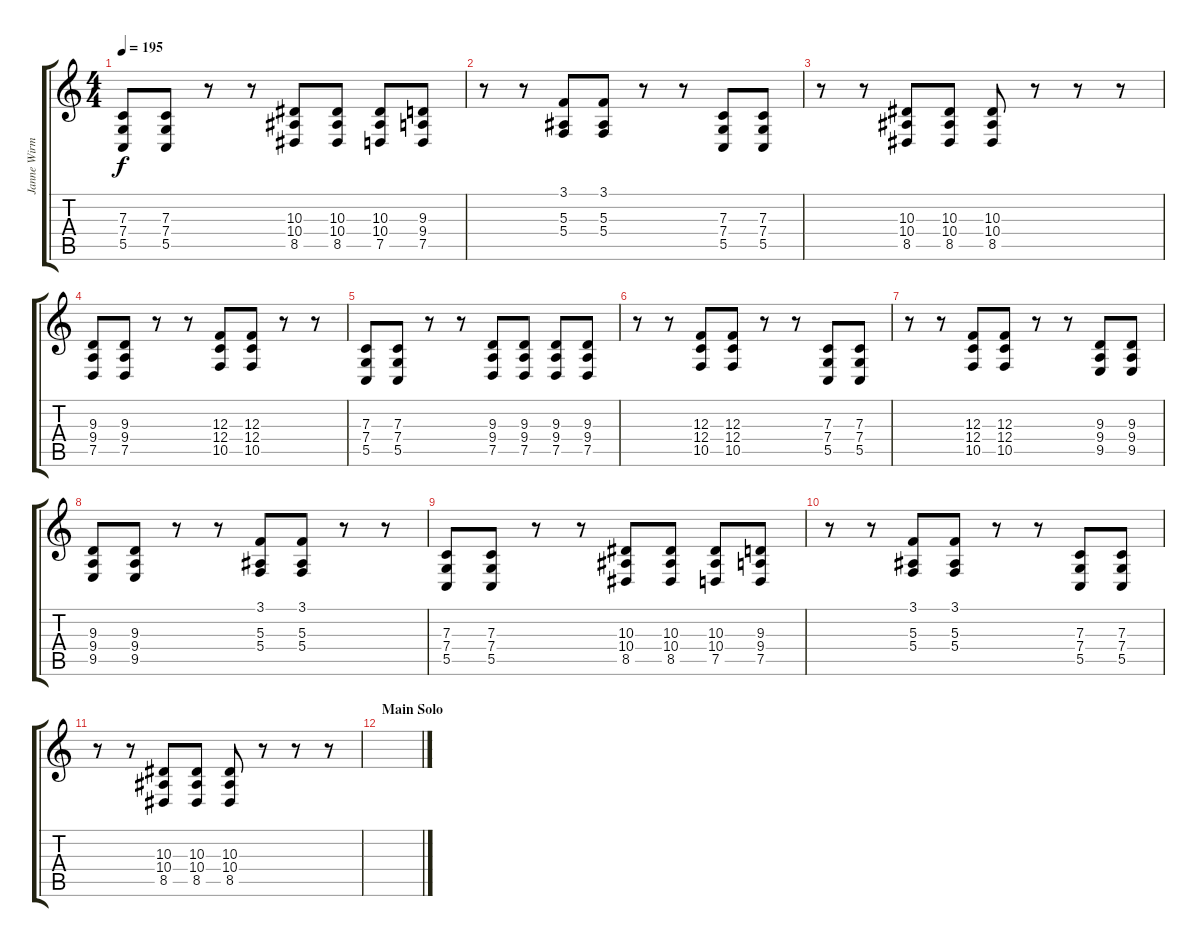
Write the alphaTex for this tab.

\track ("Janne Wirman" "Janne Wirm") {instrument lead1square}
\staff {score tabs}
\tuning (D4 A3 F3 C3 G2 D2) {hide}
\ts (4 4)
\tempo 195
\clef g2
\ks c
(7.3 7.4 5.5).8{dy f} (7.3 7.4 5.5).8 r.8 r.8 (10.3 10.4 8.5).8 (10.3 10.4 8.5).8 (10.3 10.4 7.5).8 (9.3 9.4 7.5).8 |
r.8 r.8 (3.1 5.3 5.4).8 (3.1 5.3 5.4).8 r.8 r.8 (7.3 7.4 5.5).8 (7.3 7.4 5.5).8 |
r.8 r.8 (10.3 10.4 8.5).8 (10.3 10.4 8.5).8 (10.3 10.4 8.5).8 r.8 r.8 r.8 |
(9.3 9.4 7.5).8{instrument stringensemble1} (9.3 9.4 7.5).8 r.8 r.8 (12.3 12.4 10.5).8 (12.3 12.4 10.5).8 r.8 r.8 |
(7.3 7.4 5.5).8 (7.3 7.4 5.5).8 r.8 r.8 (9.3 9.4 7.5).8 (9.3 9.4 7.5).8 (9.3 9.4 7.5).8 (9.3 9.4 7.5).8 |
r.8 r.8 (12.3 12.4 10.5).8 (12.3 12.4 10.5).8 r.8 r.8 (7.3 7.4 5.5).8 (7.3 7.4 5.5).8 |
r.8 r.8 (12.3 12.4 10.5).8 (12.3 12.4 10.5).8 r.8 r.8 (9.3 9.4 9.5).8 (9.3 9.4 9.5).8 |
(9.3 9.4 9.5).8 (9.3 9.4 9.5).8 r.8 r.8 (3.1 5.3 5.4).8 (3.1 5.3 5.4).8 r.8 r.8 |
(7.3 7.4 5.5).8 (7.3 7.4 5.5).8 r.8 r.8 (10.3 10.4 8.5).8 (10.3 10.4 8.5).8 (10.3 10.4 7.5).8 (9.3 9.4 7.5).8 |
r.8 r.8 (3.1 5.3 5.4).8 (3.1 5.3 5.4).8 r.8 r.8 (7.3 7.4 5.5).8 (7.3 7.4 5.5).8 |
r.8 r.8 (10.3 10.4 8.5).8 (10.3 10.4 8.5).8 (10.3 10.4 8.5).8 r.8 r.8 r.8 |
\section ("" "Main Solo")
